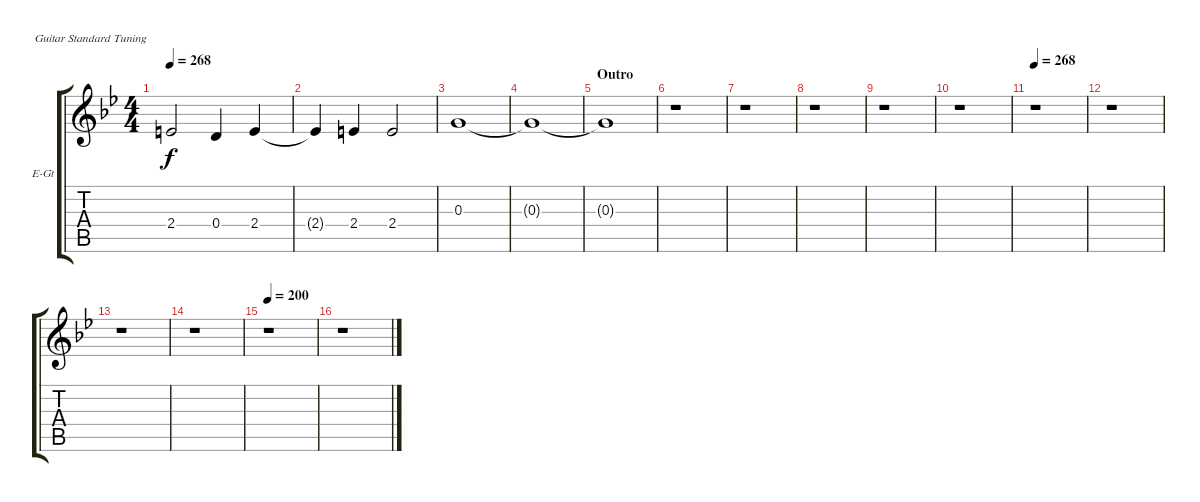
\defaultSystemsLayout 4
\bracketExtendMode groupsimilarinstruments
\firstSystemTrackNameOrientation horizontal
\otherSystemsTrackNameOrientation horizontal
\track ("Art's Voice" "E-Gt") {instrument electricguitarclean}
\staff {score tabs}
\tuning (E4 B3 G3 D3 A2 E2)
\ts (4 4)
\tempo 268
\clef g2
\ks gminor
2.4.2{dy f} 0.4.4 2.4.4 |
2.4{t}.4 2.4.4 2.4.2 |
0.3.1 |
0.3{t}.1 |
\section ("" "Outro")
0.3{t}.1 |
r.1 |
r.1 |
r.1 |
r.1 |
r.1 |
\tempo 268
r.1 |
r.1 |
r.1 |
r.1 |
\tempo 200
r.1 |
r.1
